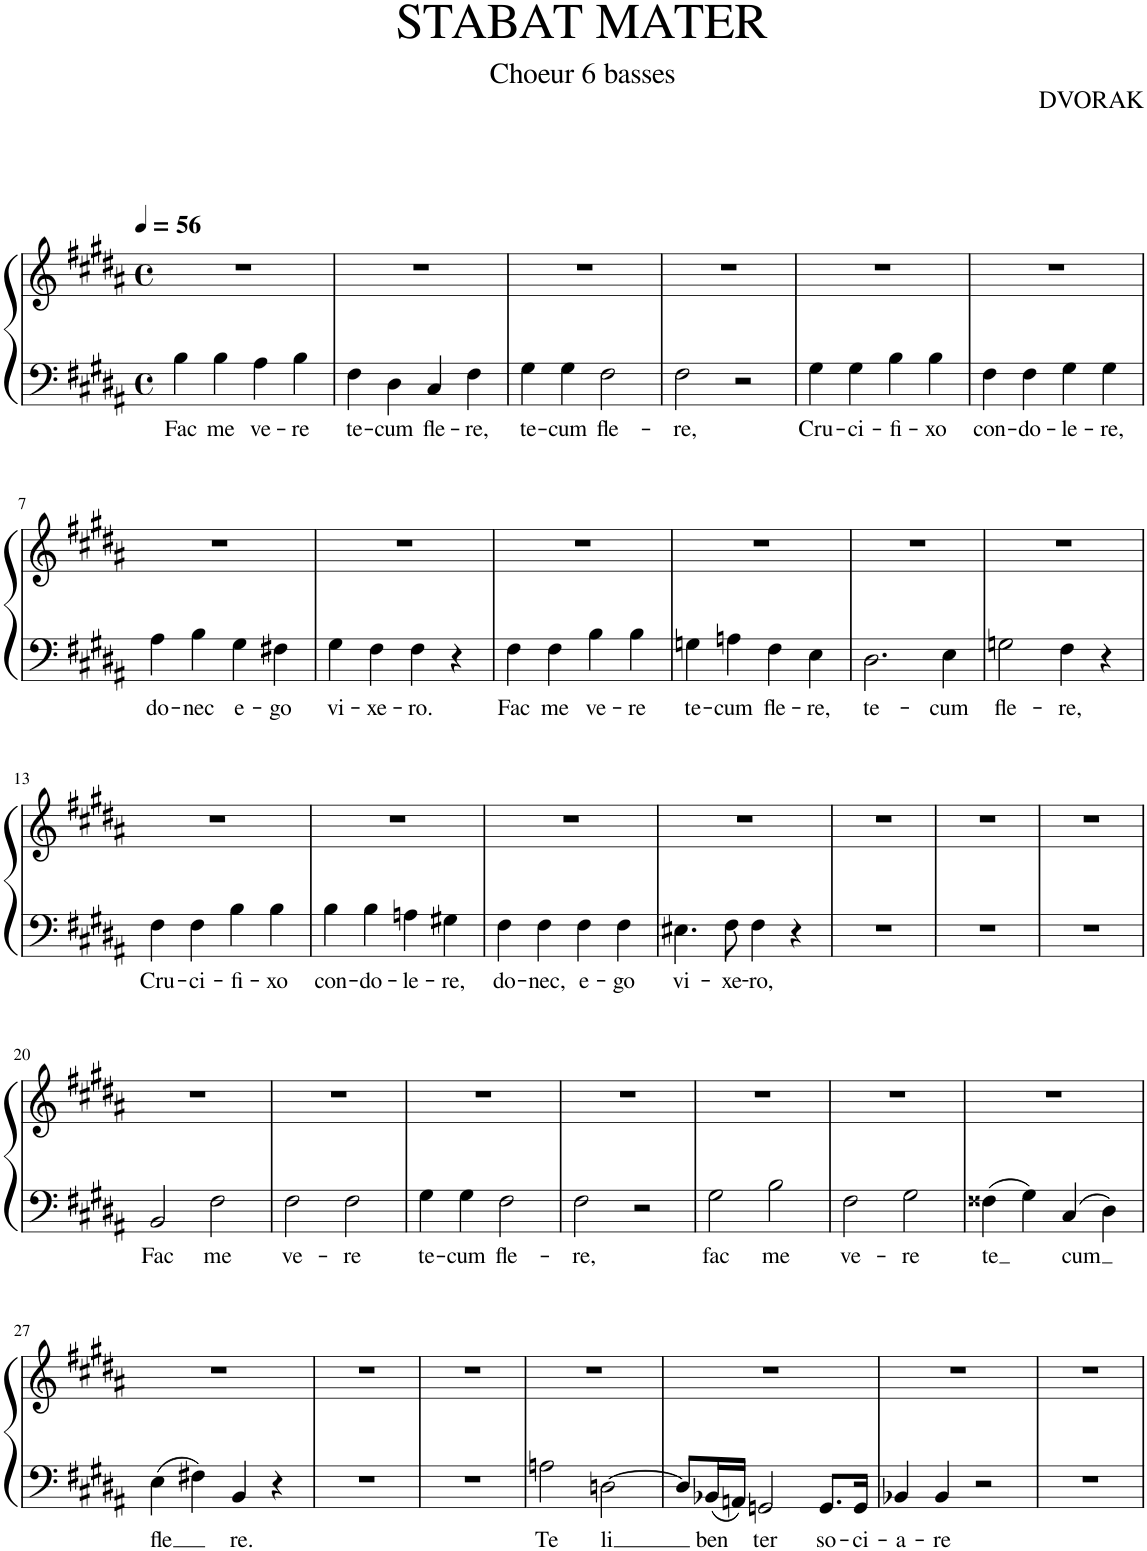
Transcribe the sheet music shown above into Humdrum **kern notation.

**kern	**text	**kern
*part1	*part1	*part1
*staff2	*staff2	*staff1
*I"Piano	*	*
*I'Pno.	*	*
*clefF4	*	*clefG2
*k[f#c#g#d#a#]	*	*k[f#c#g#d#a#]
*M4/4	*	*M4/4
*met(c)	*	*met(c)
*MM56	*	*MM56
=1	=1	=1
!	!LO:LY:b	!
4B\	Fac	1r
!	!LO:LY:b	!
4B\	me	.
!	!LO:LY:b	!
4A#\	ve-	.
!	!LO:LY:b	!
4B\	-re	.
=2	=2	=2
!	!LO:LY:b	!
4F#\	te-	1r
!	!LO:LY:b	!
4D#\	-cum	.
!	!LO:LY:b	!
4C#/	fle-	.
!	!LO:LY:b	!
4F#\	-re,	.
=3	=3	=3
!	!LO:LY:b	!
4G#\	te-	1r
!	!LO:LY:b	!
4G#\	-cum	.
!	!LO:LY:b	!
2F#\	fle-	.
=4	=4	=4
!	!LO:LY:b	!
2F#\	-re,	1r
2r	.	.
=5	=5	=5
!	!LO:LY:b	!
4G#\	Cru-	1r
!	!LO:LY:b	!
4G#\	-ci-	.
!	!LO:LY:b	!
4B\	-fi-	.
!	!LO:LY:b	!
4B\	-xo	.
=6	=6	=6
!	!LO:LY:b	!
4F#\	con-	1r
!	!LO:LY:b	!
4F#\	-do-	.
!	!LO:LY:b	!
4G#\	-le-	.
!	!LO:LY:b	!
4G#\	-re,	.
!!LO:LB:g=z
=7	=7	=7
!	!LO:LY:b	!
4A#\	do-	1r
!	!LO:LY:b	!
4B\	-nec	.
!	!LO:LY:b	!
4G#\	e-	.
!	!LO:LY:b	!
4F#X\	-go	.
=8	=8	=8
!	!LO:LY:b	!
4G#\	vi-	1r
!	!LO:LY:b	!
4F#\	-xe-	.
!	!LO:LY:b	!
4F#\	-ro.	.
4r	.	.
=9	=9	=9
!	!LO:LY:b	!
4F#\	Fac	1r
!	!LO:LY:b	!
4F#\	me	.
!	!LO:LY:b	!
4B\	ve-	.
!	!LO:LY:b	!
4B\	-re	.
=10	=10	=10
!	!LO:LY:b	!
4Gn\	te-	1r
!	!LO:LY:b	!
4An\	-cum	.
!	!LO:LY:b	!
4F#\	fle-	.
!	!LO:LY:b	!
4E\	-re,	.
=11	=11	=11
!	!LO:LY:b	!
2.D#\	te-	1r
!	!LO:LY:b	!
4E\	-cum	.
=12	=12	=12
!	!LO:LY:b	!
2Gn\	fle-	1r
!	!LO:LY:b	!
4F#\	-re,	.
4r	.	.
!!LO:LB:g=z
=13	=13	=13
!	!LO:LY:b	!
4F#\	Cru-	1r
!	!LO:LY:b	!
4F#\	-ci-	.
!	!LO:LY:b	!
4B\	-fi-	.
!	!LO:LY:b	!
4B\	-xo	.
=14	=14	=14
!	!LO:LY:b	!
4B\	con-	1r
!	!LO:LY:b	!
4B\	-do-	.
!	!LO:LY:b	!
4An\	-le-	.
!	!LO:LY:b	!
4G#X\	-re,	.
=15	=15	=15
!	!LO:LY:b	!
4F#\	do-	1r
!	!LO:LY:b	!
4F#\	-nec,	.
!	!LO:LY:b	!
4F#\	e-	.
!	!LO:LY:b	!
4F#\	-go	.
=16	=16	=16
!	!LO:LY:b	!
4.E#X\	vi-	1r
!	!LO:LY:b	!
8F#\	-xe-	.
!	!LO:LY:b	!
4F#\	-ro,	.
4r	.	.
=17	=17	=17
1r	.	1r
=18	=18	=18
1r	.	1r
=19	=19	=19
1r	.	1r
!!LO:LB:g=z
=20	=20	=20
!	!LO:LY:b	!
2BB/	Fac	1r
!	!LO:LY:b	!
2F#\	me	.
=21	=21	=21
!	!LO:LY:b	!
2F#\	ve-	1r
!	!LO:LY:b	!
2F#\	-re	.
=22	=22	=22
!	!LO:LY:b	!
4G#\	te-	1r
!	!LO:LY:b	!
4G#\	-cum	.
!	!LO:LY:b	!
2F#\	fle-	.
=23	=23	=23
!	!LO:LY:b	!
2F#\	-re,	1r
2r	.	.
=24	=24	=24
!	!LO:LY:b	!
2G#\	fac	1r
!	!LO:LY:b	!
2B\	me	.
=25	=25	=25
!	!LO:LY:b	!
2F#\	ve-	1r
!	!LO:LY:b	!
2G#\	-re	.
=26	=26	=26
!	!LO:LY:b	!
4F##X\	te	1r
4G#\	.	.
!	!LO:LY:b	!
4C#/	cum	.
4D#\	.	.
!!LO:LB:g=z
=27	=27	=27
!	!LO:LY:b	!
4E\	fle	1r
4F#X\	.	.
!	!LO:LY:b	!
4BB/	re.	.
4r	.	.
=28	=28	=28
1r	.	1r
=29	=29	=29
1r	.	1r
=30	=30	=30
!	!LO:LY:b	!
2An\	Te	1r
!	!LO:LY:b	!
[2Dn\	li	.
=31	=31	=31
8D/L]	.	1r
!	!LO:LY:b	!
16BB-X/L	ben	.
16AAn/JJ	.	.
!	!LO:LY:b	!
2GGn/	ter	.
!	!LO:LY:b	!
8.GG/L	so-	.
!	!LO:LY:b	!
16GG/Jk	-ci-	.
=32	=32	=32
!	!LO:LY:b	!
4BB-X/	-a-	1r
!	!LO:LY:b	!
4BB-/	-re	.
2r	.	.
=33	=33	=33
1r	.	1r
=	=	=
*-	*-	*-
